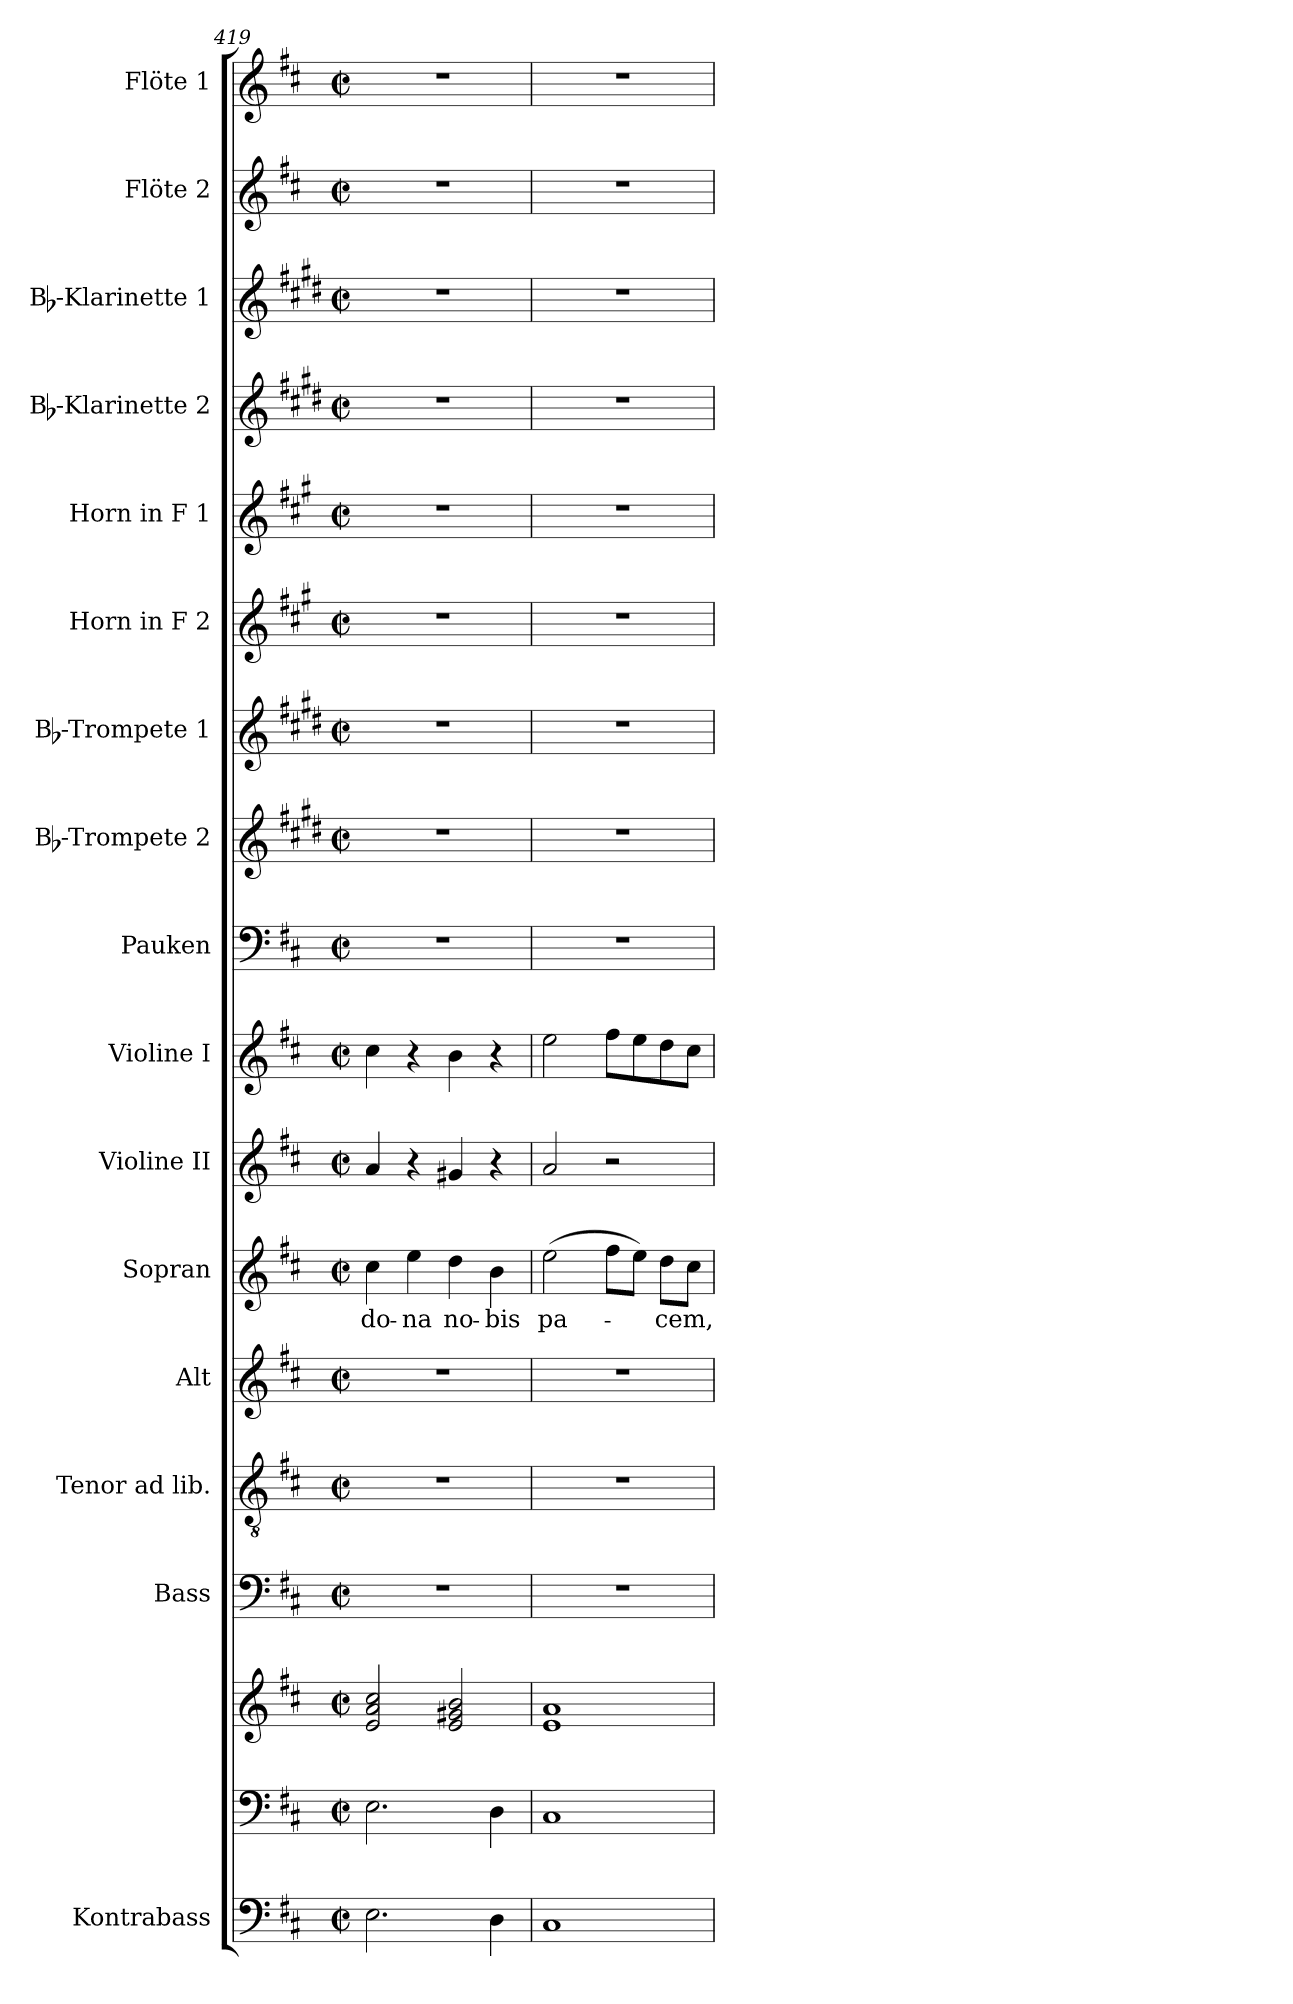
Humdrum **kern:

**kern	**kern	**kern	**kern	**kern	**kern	**kern	**text	**kern	**kern	**kern	**kern	**kern	**kern	**kern	**kern	**kern	**kern	**kern
*part17	*part16	*part16	*part15	*part14	*part13	*part12	*part12	*part11	*part10	*part9	*part8	*part7	*part6	*part5	*part4	*part3	*part2	*part1
*staff18	*staff17	*staff16	*staff15	*staff14	*staff13	*staff12	*staff12	*staff11	*staff10	*staff9	*staff8	*staff7	*staff6	*staff5	*staff4	*staff3	*staff2	*staff1
*I"Kontrabass	*	*	*I"Bass	*I"Tenor ad lib.	*I"Alt	*I"Sopran	*	*I"Violine II	*I"Violine I	*I"Pauken	*I"Bb-Trompete 2	*I"Bb-Trompete 1	*I"Horn in F 2	*I"Horn in F 1	*I"Bb-Klarinette 2	*I"Bb-Klarinette 1	*I"Flöte 2	*I"Flöte 1
*I'Kb.	*	*	*I'B.	*I'T.	*I'A.	*I'S.	*	*I'Vl. II	*I'Vl. I	*I'Pk.	*I'Bb Trp. 2	*I'Bb Trp. 1	*	*	*I'Bb Kl. 2	*I'Bb Kl. 1	*I'Fl. 2	*I'Fl. 1
*clefF4	*clefF4	*clefG2	*clefF4	*clefGv2	*clefG2	*clefG2	*	*clefG2	*clefG2	*clefF4	*clefG2	*clefG2	*clefG2	*clefG2	*clefG2	*clefG2	*clefG2	*clefG2
*ITrd7c12	*	*	*	*	*	*	*	*	*	*	*ITrd1c2	*ITrd1c2	*ITrd4c7	*ITrd4c7	*ITrd1c2	*ITrd1c2	*	*
*k[f#c#]	*k[f#c#]	*k[f#c#]	*k[f#c#]	*k[f#c#]	*k[f#c#]	*k[f#c#]	*	*k[f#c#]	*k[f#c#]	*k[f#c#]	*k[f#c#]	*k[f#c#]	*k[f#c#]	*k[f#c#]	*k[f#c#]	*k[f#c#]	*k[f#c#]	*k[f#c#]
*D:	*D:	*D:	*D:	*D:	*D:	*D:	*	*D:	*D:	*D:	*D:	*D:	*D:	*D:	*D:	*D:	*D:	*D:
*M2/2	*M2/2	*M2/2	*M2/2	*M2/2	*M2/2	*M2/2	*	*M2/2	*M2/2	*M2/2	*M2/2	*M2/2	*M2/2	*M2/2	*M2/2	*M2/2	*M2/2	*M2/2
*met(c|)	*met(c|)	*met(c|)	*met(c|)	*met(c|)	*met(c|)	*met(c|)	*	*met(c|)	*met(c|)	*met(c|)	*met(c|)	*met(c|)	*met(c|)	*met(c|)	*met(c|)	*met(c|)	*met(c|)	*met(c|)
=419	=419	=419	=419	=419	=419	=419	=419	=419	=419	=419	=419	=419	=419	=419	=419	=419	=419	=419
!	!	!	!	!	!	!	!LO:LY:b	!	!	!	!	!	!	!	!	!	!	!
2.EE\	2.E\	2e/ 2a/ 2cc#/	1r	1r	1r	4cc#\	do-	4a/	4cc#\	1r	1r	1r	1r	1r	1r	1r	1r	1r
!	!	!	!	!	!	!	!LO:LY:b	!	!	!	!	!	!	!	!	!	!	!
.	.	.	.	.	.	4ee\	-na	4r	4r	.	.	.	.	.	.	.	.	.
!	!	!	!	!	!	!	!LO:LY:b	!	!	!	!	!	!	!	!	!	!	!
.	.	2e/ 2g#X/ 2b/	.	.	.	4dd\	no-	4g#X/	4b\	.	.	.	.	.	.	.	.	.
!	!	!	!	!	!	!	!LO:LY:b	!	!	!	!	!	!	!	!	!	!	!
4DD\	4D\	.	.	.	.	4b\	-bis	4r	4r	.	.	.	.	.	.	.	.	.
=420	=420	=420	=420	=420	=420	=420	=420	=420	=420	=420	=420	=420	=420	=420	=420	=420	=420	=420
!	!	!	!	!	!	!	!LO:LY:b	!	!	!	!	!	!	!	!	!	!	!
1CC#	1C#	1e 1a	1r	1r	1r	(>2ee\	pa-	2a/	2ee\	1r	1r	1r	1r	1r	1r	1r	1r	1r
.	.	.	.	.	.	8ff#\L	.	2r	8ff#\L	.	.	.	.	.	.	.	.	.
.	.	.	.	.	.	8ee\J)	.	.	8ee\	.	.	.	.	.	.	.	.	.
!	!	!	!	!	!	!	!LO:LY:b	!	!	!	!	!	!	!	!	!	!	!
.	.	.	.	.	.	8dd\L	-cem,	.	8dd\	.	.	.	.	.	.	.	.	.
.	.	.	.	.	.	8cc#\J	.	.	8cc#\J	.	.	.	.	.	.	.	.	.
=	=	=	=	=	=	=	=	=	=	=	=	=	=	=	=	=	=	=
*-	*-	*-	*-	*-	*-	*-	*-	*-	*-	*-	*-	*-	*-	*-	*-	*-	*-	*-
